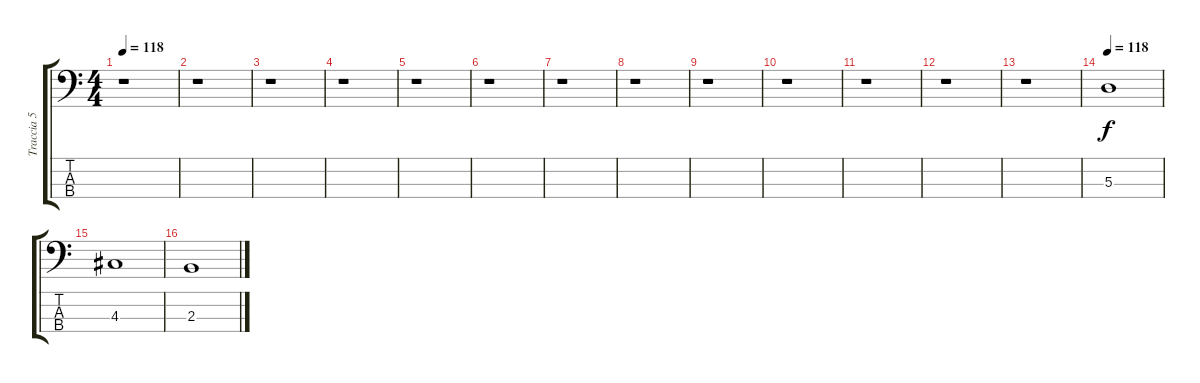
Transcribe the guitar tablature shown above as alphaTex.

\track ("Traccia 5" "Traccia 5") {instrument electricbassfinger}
\staff {score tabs}
\tuning (G2 D2 A1 E1) {hide}
\ts (4 4)
\tempo 118
\clef f4
\ks c
r.1{dy f} |
r.1 |
r.1 |
r.1 |
r.1 |
r.1 |
r.1 |
r.1 |
r.1 |
r.1 |
r.1 |
r.1 |
r.1 |
\tempo 118
5.3.1 |
4.3.1 |
2.3.1
